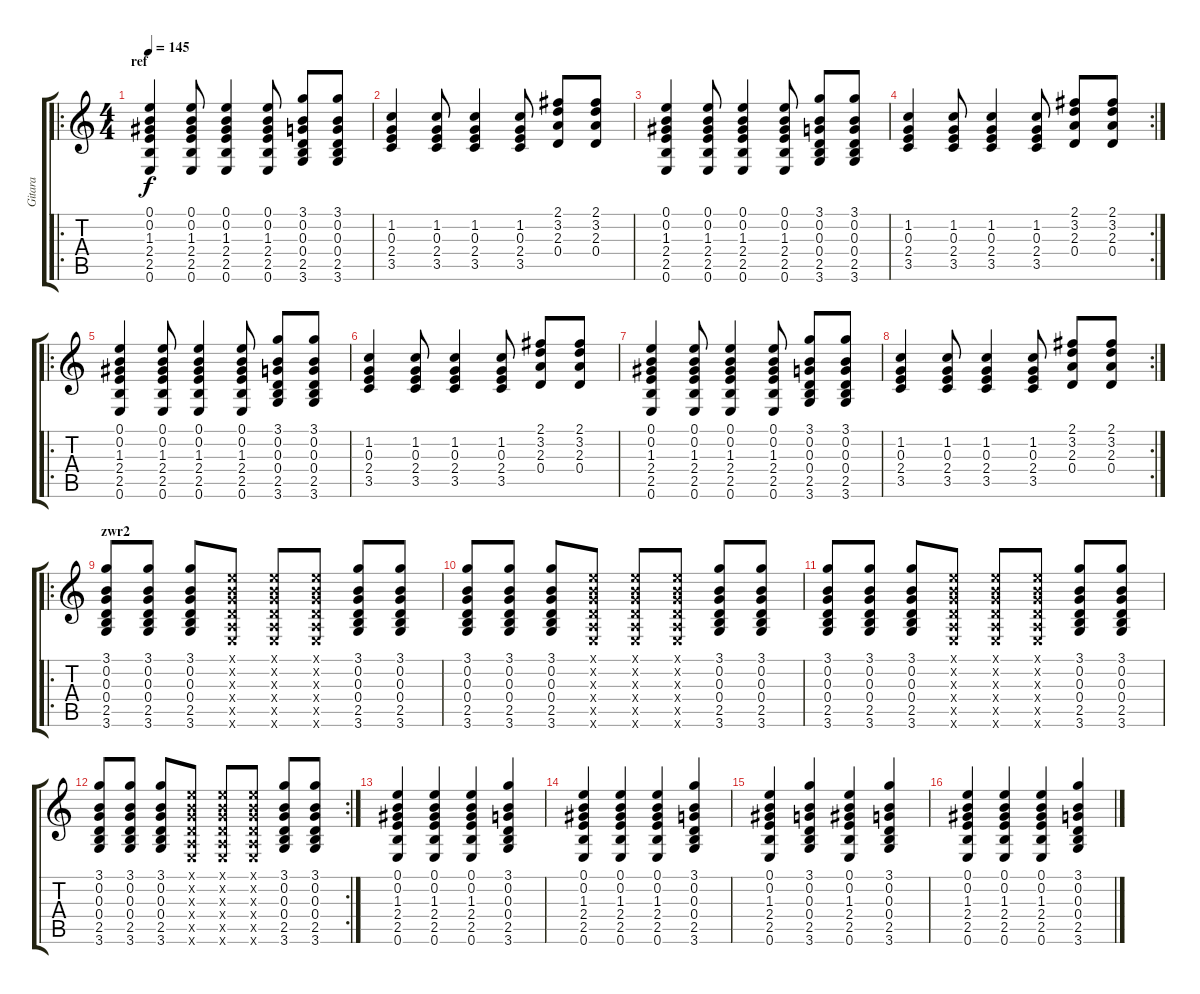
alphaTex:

\track ("Gitara" "Gitara") {instrument electricguitarclean}
\staff {score tabs}
\tuning (E4 B3 G3 D3 A2 E2) {hide}
\ro
\ts (4 4)
\section ("" "ref")
\tempo 145
\clef g2
\ks c
(0.1 0.2 1.3 2.4 2.5 0.6).4{dy f} (0.1 0.2 1.3 2.4 2.5 0.6).8 (0.1 0.2 1.3 2.4 2.5 0.6).4 (0.1 0.2 1.3 2.4 2.5 0.6).8 (3.1 0.2 0.3 0.4 2.5 3.6).8 (3.1 0.2 0.3 0.4 2.5 3.6).8 |
(1.2 0.3 2.4 3.5).4 (1.2 0.3 2.4 3.5).8 (1.2 0.3 2.4 3.5).4 (1.2 0.3 2.4 3.5).8 (2.1 3.2 2.3 0.4).8 (2.1 3.2 2.3 0.4).8 |
(0.1 0.2 1.3 2.4 2.5 0.6).4 (0.1 0.2 1.3 2.4 2.5 0.6).8 (0.1 0.2 1.3 2.4 2.5 0.6).4 (0.1 0.2 1.3 2.4 2.5 0.6).8 (3.1 0.2 0.3 0.4 2.5 3.6).8 (3.1 0.2 0.3 0.4 2.5 3.6).8 |
\rc 2
(1.2 0.3 2.4 3.5).4 (1.2 0.3 2.4 3.5).8 (1.2 0.3 2.4 3.5).4 (1.2 0.3 2.4 3.5).8 (2.1 3.2 2.3 0.4).8 (2.1 3.2 2.3 0.4).8 |
\ro
(0.1 0.2 1.3 2.4 2.5 0.6).4 (0.1 0.2 1.3 2.4 2.5 0.6).8 (0.1 0.2 1.3 2.4 2.5 0.6).4 (0.1 0.2 1.3 2.4 2.5 0.6).8 (3.1 0.2 0.3 0.4 2.5 3.6).8 (3.1 0.2 0.3 0.4 2.5 3.6).8 |
(1.2 0.3 2.4 3.5).4 (1.2 0.3 2.4 3.5).8 (1.2 0.3 2.4 3.5).4 (1.2 0.3 2.4 3.5).8 (2.1 3.2 2.3 0.4).8 (2.1 3.2 2.3 0.4).8 |
(0.1 0.2 1.3 2.4 2.5 0.6).4 (0.1 0.2 1.3 2.4 2.5 0.6).8 (0.1 0.2 1.3 2.4 2.5 0.6).4 (0.1 0.2 1.3 2.4 2.5 0.6).8 (3.1 0.2 0.3 0.4 2.5 3.6).8 (3.1 0.2 0.3 0.4 2.5 3.6).8 |
\rc 2
(1.2 0.3 2.4 3.5).4 (1.2 0.3 2.4 3.5).8 (1.2 0.3 2.4 3.5).4 (1.2 0.3 2.4 3.5).8 (2.1 3.2 2.3 0.4).8 (2.1 3.2 2.3 0.4).8 |
\ro
\section ("" "zwr2")
(3.1 0.2 0.3 0.4 2.5 3.6).8 (3.1 0.2 0.3 0.4 2.5 3.6).8 (3.1 0.2 0.3 0.4 2.5 3.6).8 (0.1{x} 0.2{x} 0.3{x} 0.4{x} 0.5{x} 0.6{x}).8 (0.1{x} 0.2{x} 0.3{x} 0.4{x} 0.5{x} 0.6{x}).8 (0.1{x} 0.2{x} 0.3{x} 0.4{x} 0.5{x} 0.6{x}).8 (3.1 0.2 0.3 0.4 2.5 3.6).8 (3.1 0.2 0.3 0.4 2.5 3.6).8 |
(3.1 0.2 0.3 0.4 2.5 3.6).8 (3.1 0.2 0.3 0.4 2.5 3.6).8 (3.1 0.2 0.3 0.4 2.5 3.6).8 (0.1{x} 0.2{x} 0.3{x} 0.4{x} 0.5{x} 0.6{x}).8 (0.1{x} 0.2{x} 0.3{x} 0.4{x} 0.5{x} 0.6{x}).8 (0.1{x} 0.2{x} 0.3{x} 0.4{x} 0.5{x} 0.6{x}).8 (3.1 0.2 0.3 0.4 2.5 3.6).8 (3.1 0.2 0.3 0.4 2.5 3.6).8 |
(3.1 0.2 0.3 0.4 2.5 3.6).8 (3.1 0.2 0.3 0.4 2.5 3.6).8 (3.1 0.2 0.3 0.4 2.5 3.6).8 (0.1{x} 0.2{x} 0.3{x} 0.4{x} 0.5{x} 0.6{x}).8 (0.1{x} 0.2{x} 0.3{x} 0.4{x} 0.5{x} 0.6{x}).8 (0.1{x} 0.2{x} 0.3{x} 0.4{x} 0.5{x} 0.6{x}).8 (3.1 0.2 0.3 0.4 2.5 3.6).8 (3.1 0.2 0.3 0.4 2.5 3.6).8 |
\rc 2
(3.1 0.2 0.3 0.4 2.5 3.6).8 (3.1 0.2 0.3 0.4 2.5 3.6).8 (3.1 0.2 0.3 0.4 2.5 3.6).8 (0.1{x} 0.2{x} 0.3{x} 0.4{x} 0.5{x} 0.6{x}).8 (0.1{x} 0.2{x} 0.3{x} 0.4{x} 0.5{x} 0.6{x}).8 (0.1{x} 0.2{x} 0.3{x} 0.4{x} 0.5{x} 0.6{x}).8 (3.1 0.2 0.3 0.4 2.5 3.6).8 (3.1 0.2 0.3 0.4 2.5 3.6).8 |
(0.1 0.2 1.3 2.4 2.5 0.6).4 (0.1 0.2 1.3 2.4 2.5 0.6).4 (0.1 0.2 1.3 2.4 2.5 0.6).4 (3.1 0.2 0.3 0.4 2.5 3.6).4 |
(0.1 0.2 1.3 2.4 2.5 0.6).4 (0.1 0.2 1.3 2.4 2.5 0.6).4 (0.1 0.2 1.3 2.4 2.5 0.6).4 (3.1 0.2 0.3 0.4 2.5 3.6).4 |
(0.1 0.2 1.3 2.4 2.5 0.6).4 (3.1 0.2 0.3 0.4 2.5 3.6).4 (0.1 0.2 1.3 2.4 2.5 0.6).4 (3.1 0.2 0.3 0.4 2.5 3.6).4 |
(0.1 0.2 1.3 2.4 2.5 0.6).4 (0.1 0.2 1.3 2.4 2.5 0.6).4 (0.1 0.2 1.3 2.4 2.5 0.6).4 (3.1 0.2 0.3 0.4 2.5 3.6).4
